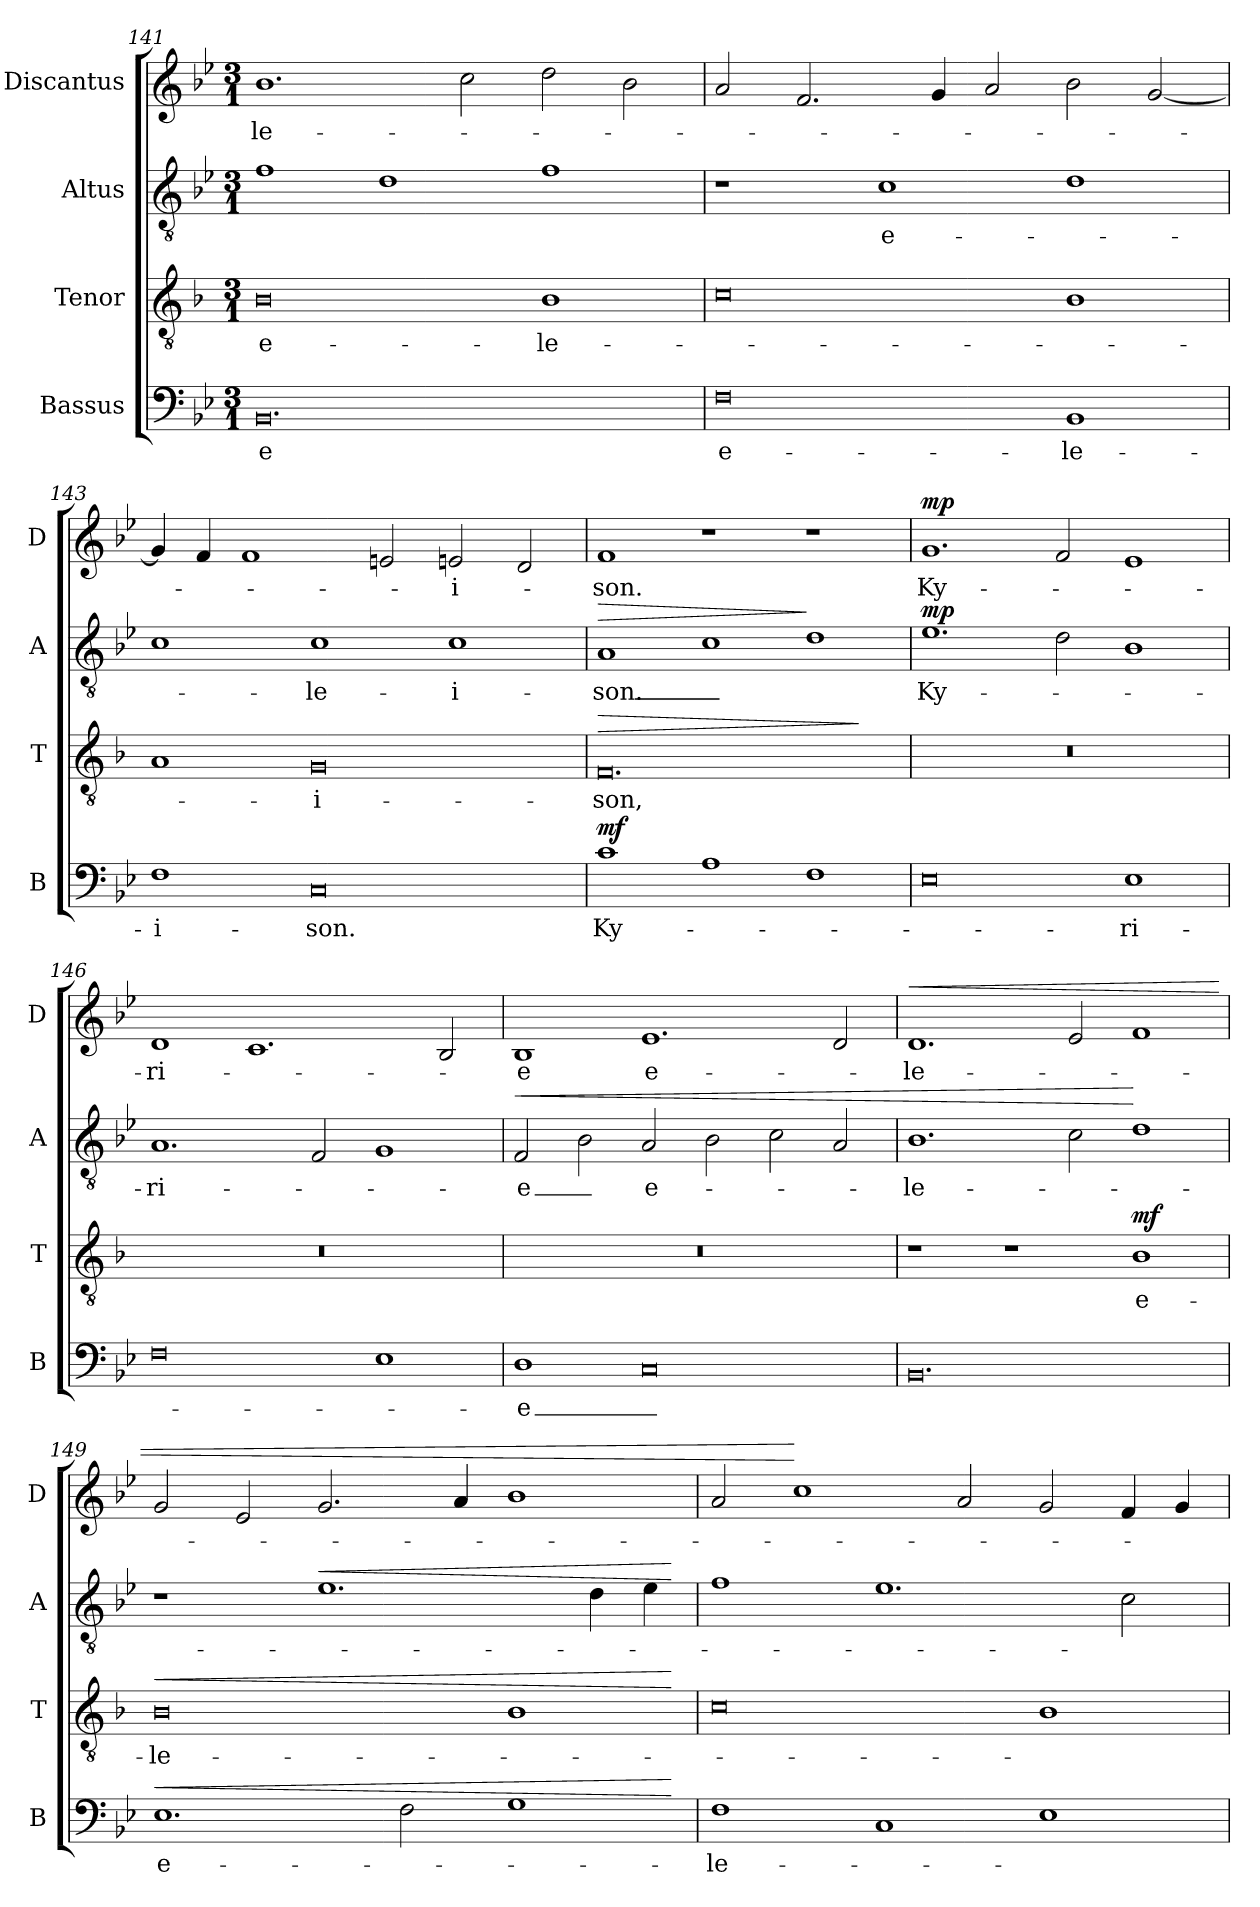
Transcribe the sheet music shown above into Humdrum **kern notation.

**kern	**text	**dynam	**kern	**text	**dynam	**kern	**text	**dynam	**kern	**text	**dynam
*part4	*part4	*part4	*part3	*part3	*part3	*part2	*part2	*part2	*part1	*part1	*part1
*staff4	*staff4	*staff4	*staff3	*staff3	*staff3	*staff2	*staff2	*staff2	*staff1	*staff1	*staff1
*I"Bassus	*	*	*I"Tenor	*	*	*I"Altus	*	*	*I"Discantus	*	*
*I'B	*	*	*I'T	*	*	*I'A	*	*	*I'D	*	*
*clefF4	*	*	*clefGv2	*	*	*clefGv2	*	*	*clefG2	*	*
*k[b-e-]	*	*	*k[b-]	*	*	*k[b-e-]	*	*	*k[b-e-]	*	*
*M3/1	*	*	*M3/1	*	*	*M3/1	*	*	*M3/1	*	*
=141	=141	=141	=141	=141	=141	=141	=141	=141	=141	=141	=141
0.BB-	-e	.	0B-	e-	.	1f	.	.	1.b-	-le-	.
.	.	.	.	.	.	1d	.	.	.	.	.
.	.	.	.	.	.	.	.	.	2cc\	.	.
.	.	.	1B-	-le-	.	1f	.	.	2dd\	.	.
.	.	.	.	.	.	.	.	.	2b-\	.	.
=142	=142	=142	=142	=142	=142	=142	=142	=142	=142	=142	=142
0F	e-	.	0c	.	.	1r	.	.	2a/	.	.
.	.	.	.	.	.	.	.	.	2.f/	.	.
.	.	.	.	.	.	1c	e-	.	.	.	.
.	.	.	.	.	.	.	.	.	4g/	.	.
.	.	.	.	.	.	.	.	.	2a/	.	.
1BB-	-le-	.	1B-	.	.	1d	.	.	2b-\	.	.
.	.	.	.	.	.	.	.	.	[2g/	.	.
=143	=143	=143	=143	=143	=143	=143	=143	=143	=143	=143	=143
1F	-i-	.	1A	.	.	1c	.	.	4g/]	.	.
.	.	.	.	.	.	.	.	.	4f/	.	.
.	.	.	.	.	.	.	.	.	1f	.	.
0C	-son.	.	0G	-i-	.	1c	-le-	.	.	.	.
.	.	.	.	.	.	.	.	.	2en/	.	.
.	.	.	.	.	.	1c	-i-	.	2en/	-i-	.
.	.	.	.	.	.	.	.	.	2d/	.	.
=144	=144	=144	=144	=144	=144	=144	=144	=144	=144	=144	=144
!	!	!LO:DY:a	!	!	!LO:HP:a	!	!	!LO:HP:a	!	!	!
1c	Ky-	mf	0.F	-son,	>	1A	-son._	>	1f	-son.	.
1A	.	.	.	.	.	1c	_	.	1r	.	.
1F	.	.	.	.	.	1d	_	]	1r	.	.
.	.	.	.	.	]	.	.	.	.	.	.
=145	=145	=145	=145	=145	=145	=145	=145	=145	=145	=145	=145
!	!	!	!	!	!	!	!	!LO:DY:a	!	!	!LO:DY:a
0E-	.	.	0.r	.	.	1.e-	Ky-	mp	1.g	Ky-	mp
.	.	.	.	.	.	2d\	.	.	2f/	.	.
1E-	-ri-	.	.	.	.	1B-	.	.	1e-	.	.
=146	=146	=146	=146	=146	=146	=146	=146	=146	=146	=146	=146
0F	.	.	0.r	.	.	1.A	-ri-	.	1d	-ri-	.
.	.	.	.	.	.	.	.	.	1.c	.	.
.	.	.	.	.	.	2F/	.	.	.	.	.
1E-	.	.	.	.	.	1G	.	.	.	.	.
.	.	.	.	.	.	.	.	.	2B-/	.	.
=147	=147	=147	=147	=147	=147	=147	=147	=147	=147	=147	=147
!	!	!	!	!	!	!	!	!LO:HP:a	!	!	!
1D	-e_	.	0.r	.	.	2F/	-e_	<	1B-	-e	.
.	.	.	.	.	.	2B-\	_	.	.	.	.
0C	_	.	.	.	.	2A/	e-	.	1.e-	e-	.
.	.	.	.	.	.	2B-\	.	.	.	.	.
.	.	.	.	.	.	2c\	.	.	.	.	.
.	.	.	.	.	.	2A/	.	.	2d/	.	.
=148	=148	=148	=148	=148	=148	=148	=148	=148	=148	=148	=148
!	!	!	!	!	!	!	!	!	!	!	!LO:HP:a
0.BB-	_	.	1r	.	.	1.B-	-le-	.	1.d	-le-	<
.	.	.	1r	.	.	.	.	.	.	.	.
.	.	.	.	.	.	2c\	.	.	2e-/	.	.
!	!	!	!	!	!LO:DY:a	!	!	!	!	!	!
.	.	.	1B-	e-	mf	1d	.	[	1f	.	.
=149	=149	=149	=149	=149	=149	=149	=149	=149	=149	=149	=149
!	!	!LO:HP:a	!	!	!LO:HP:a	!	!	!	!	!	!
1.E-	e-	<	0B-	-le-	<	1r	.	.	2g/	.	.
.	.	.	.	.	.	.	.	.	2e-/	.	.
!	!	!	!	!	!	!	!	!LO:HP:a	!	!	!
.	.	.	.	.	.	1.e-	.	<	2.g/	.	.
2F\	.	.	.	.	.	.	.	.	.	.	.
.	.	.	.	.	.	.	.	.	4a/	.	.
1G	.	.	1B-	.	.	.	.	.	1b-	.	.
.	.	.	.	.	.	4d\	.	.	.	.	.
.	.	.	.	.	.	4e-\	.	.	.	.	.
.	.	[	.	.	[	.	.	[	.	.	.
=150	=150	=150	=150	=150	=150	=150	=150	=150	=150	=150	=150
1F	-le-	.	0c	.	.	1f	.	.	2a/	.	.
.	.	.	.	.	.	.	.	.	1cc	.	[
1C	.	.	.	.	.	1.e-	.	.	.	.	.
.	.	.	.	.	.	.	.	.	2a/	.	.
1E-	.	.	1B-	.	.	.	.	.	2g/	.	.
.	.	.	.	.	.	2c\	.	.	4f/	.	.
.	.	.	.	.	.	.	.	.	4g/	.	.
=	=	=	=	=	=	=	=	=	=	=	=
*-	*-	*-	*-	*-	*-	*-	*-	*-	*-	*-	*-
